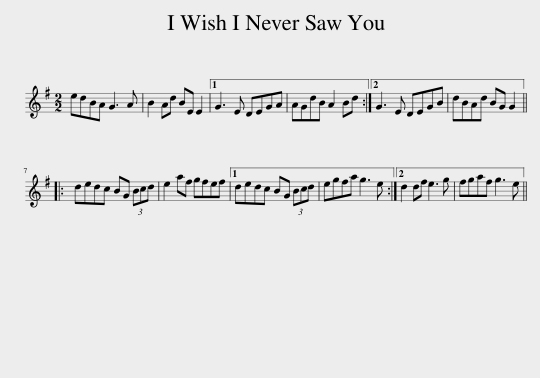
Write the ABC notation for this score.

X:1
L:1/8
M:2/2
I:linebreak $
K:G
V:1 treble
V:1
 edBA G3 A | B2 Ad BE E2 |1 G3 E DEGA | AGdB A2 Bd :|2 G3 E DEGB | %5
 dBAd BG G2 |:$ dedc BG (3Bcd | e2 af gfef |1 dedc BG (3Bcd | egfa g3 e :|2 %10
 d2 df e3 g | fgaf g3 e || %12
